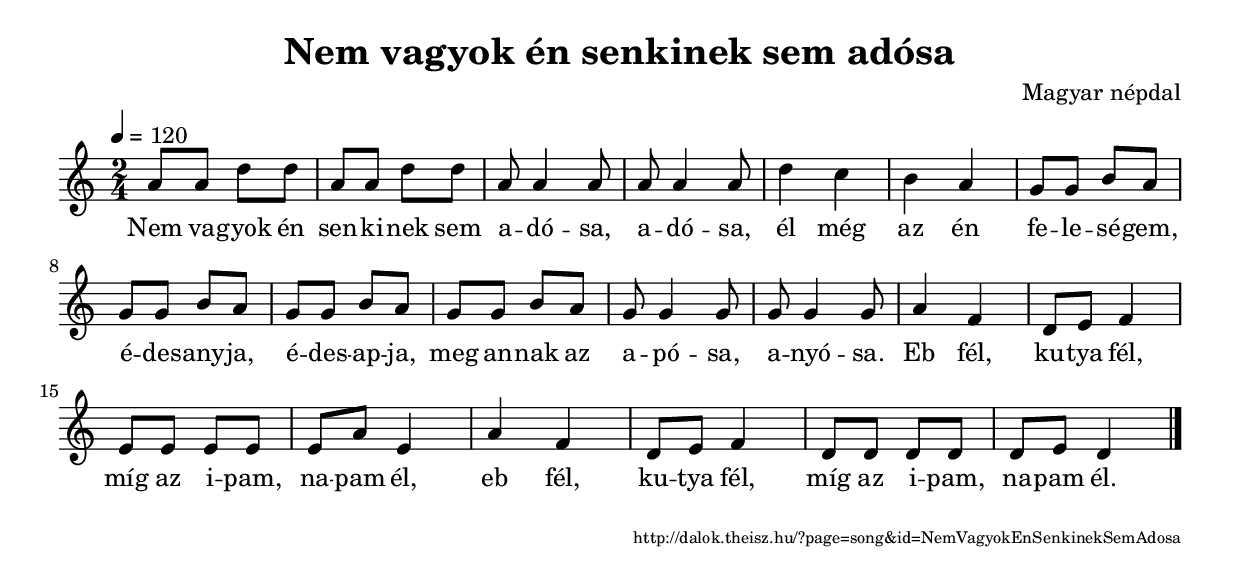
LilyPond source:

\version "2.10.33"


\header {
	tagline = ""	title = "Nem vagyok én senkinek sem adósa"
	composer = "Magyar népdal"
}

VoiceA = { \key c \major \override Staff.TimeSignature #'style = #'()  \time 2/4 \tempo 4=120
	\relative f' { a8 a d d a a d d a a4 a8 a a4 a8
d4 c b a g8 g b a g g b a g g b a g g b a g g4 g8 g g4 g8
a4 f d8 e f4 e8 e e e e a e4
a f d8 e f4 d8 d d d d e d4 \bar "|."
	}
}
SplitLyricsA = \lyricmode { 
Nem va -- gyok én sen -- ki -- nek sem a -- dó -- sa, a -- dó -- sa,
él még az én fe -- le -- sé -- gem, é -- des -- any -- ja, é -- des -- ap -- ja, meg an -- nak az a -- pó -- sa, a -- nyó -- sa.
Eb fél, ku -- tya fél, míg az i -- pam, na -- pam él,
eb fél, ku -- tya fél, míg az i -- pam, na -- pam él.
}
\score {
	<<
		\context Voice = songStaff { \VoiceA }
		\lyricsto "songStaff" \new Lyrics \SplitLyricsA
	>>
	\layout {
		indent = #0
	}
}

\score {
	<<
		\context Voice = songStaff { \VoiceA }
	>>
	\midi {
	}
}

\markup { \fill-line { \hspace #1 \super http://dalok.theisz.hu/?page=song&id=NemVagyokEnSenkinekSemAdosa } }

\paper {
}
